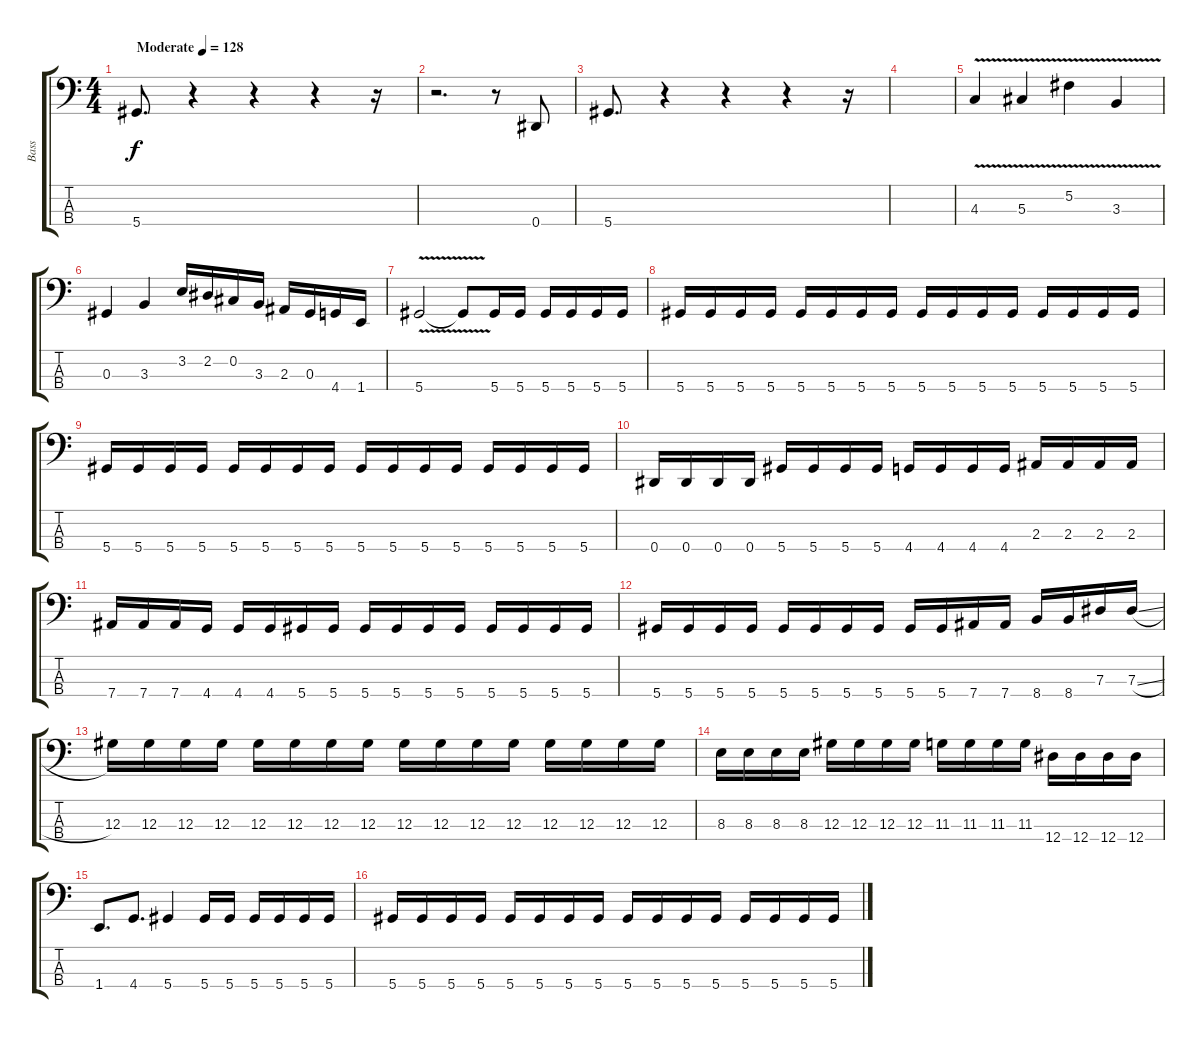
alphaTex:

\track ("Bass" "Bass") {instrument electricbasspick}
\staff {score tabs}
\tuning (Gb2 Db2 Ab1 Eb1) {hide}
\ts (4 4)
\tempo (128 "Moderate")
\clef f4
\ks c
5.4.8{d dy f instrument electricbasspick} r.4 r.4 r.4 r.16 |
r.2{d} r.8 0.4.8 |
5.4.8{d} r.4 r.4 r.4 r.16 |
|
4.3{v}.4 5.3{v}.4 5.2{v}.4 3.3{v}.4 |
0.3.4 3.3.4 3.2.16 2.2.16 0.2.16 3.3.16 2.3.16 0.3.16 4.4.16 1.4.16 |
5.4{v}.2 5.4{v t}.8 5.4.16 5.4.16 5.4.16 5.4.16 5.4.16 5.4.16 |
5.4.16 5.4.16 5.4.16 5.4.16 5.4.16 5.4.16 5.4.16 5.4.16 5.4.16 5.4.16 5.4.16 5.4.16 5.4.16 5.4.16 5.4.16 5.4.16 |
5.4.16 5.4.16 5.4.16 5.4.16 5.4.16 5.4.16 5.4.16 5.4.16 5.4.16 5.4.16 5.4.16 5.4.16 5.4.16 5.4.16 5.4.16 5.4.16 |
0.4.16 0.4.16 0.4.16 0.4.16 5.4.16 5.4.16 5.4.16 5.4.16 4.4.16 4.4.16 4.4.16 4.4.16 2.3.16 2.3.16 2.3.16 2.3.16 |
7.4.16 7.4.16 7.4.16 4.4.16 4.4.16 4.4.16 5.4.16 5.4.16 5.4.16 5.4.16 5.4.16 5.4.16 5.4.16 5.4.16 5.4.16 5.4.16 |
5.4.16 5.4.16 5.4.16 5.4.16 5.4.16 5.4.16 5.4.16 5.4.16 5.4.16 5.4.16 7.4.16 7.4.16 8.4.16 8.4.16 7.3.16 7.3{sl}.16 |
12.3.16 12.3.16 12.3.16 12.3.16 12.3.16 12.3.16 12.3.16 12.3.16 12.3.16 12.3.16 12.3.16 12.3.16 12.3.16 12.3.16 12.3.16 12.3.16 |
8.3.16 8.3.16 8.3.16 8.3.16 12.3.16 12.3.16 12.3.16 12.3.16 11.3.16 11.3.16 11.3.16 11.3.16 12.4.16 12.4.16 12.4.16 12.4.16 |
1.4.8{d} 4.4.8{d} 5.4.4 5.4.16 5.4.16 5.4.16 5.4.16 5.4.16 5.4.16 |
5.4.16 5.4.16 5.4.16 5.4.16 5.4.16 5.4.16 5.4.16 5.4.16 5.4.16 5.4.16 5.4.16 5.4.16 5.4.16 5.4.16 5.4.16 5.4.16
